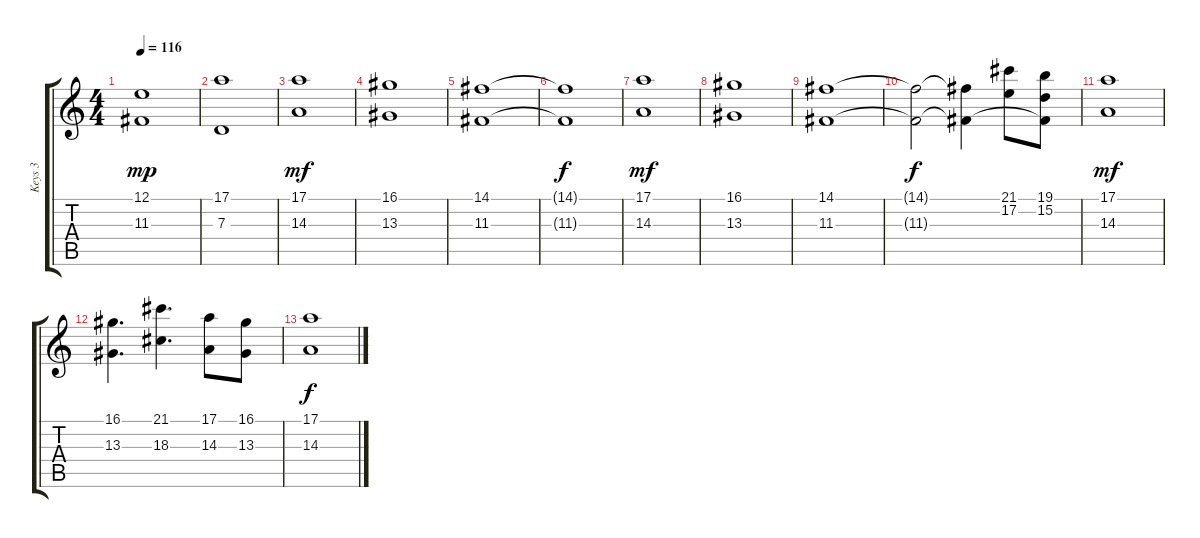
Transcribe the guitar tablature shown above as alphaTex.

\track ("Keys 3" "Keys 3") {instrument pad2warm}
\staff {score tabs}
\tuning (E4 B3 G3 D3 A2 E2) {hide}
\ts (4 4)
\tempo 116
\clef g2
\ks c
(12.1 11.3).1{dy mp} |
(17.1 7.3).1 |
(17.1 14.3).1{dy mf} |
(16.1 13.3).1 |
(14.1 11.3).1 |
(14.1{t} 11.3{t}).1{dy f} |
(17.1 14.3).1{dy mf} |
(16.1 13.3).1 |
(14.1 11.3).1 |
(14.1{t} 11.3{t}).2{dy f} (14.1{t} 11.3{t}).4 (21.1 17.2).8 (19.1 15.2 11.3{t}).8 |
(17.1 14.3).1{dy mf} |
(16.1 13.3).4{d} (21.1 18.3).4{d} (17.1 14.3).8 (16.1 13.3).8 |
(17.1 14.3).1{dy f}
